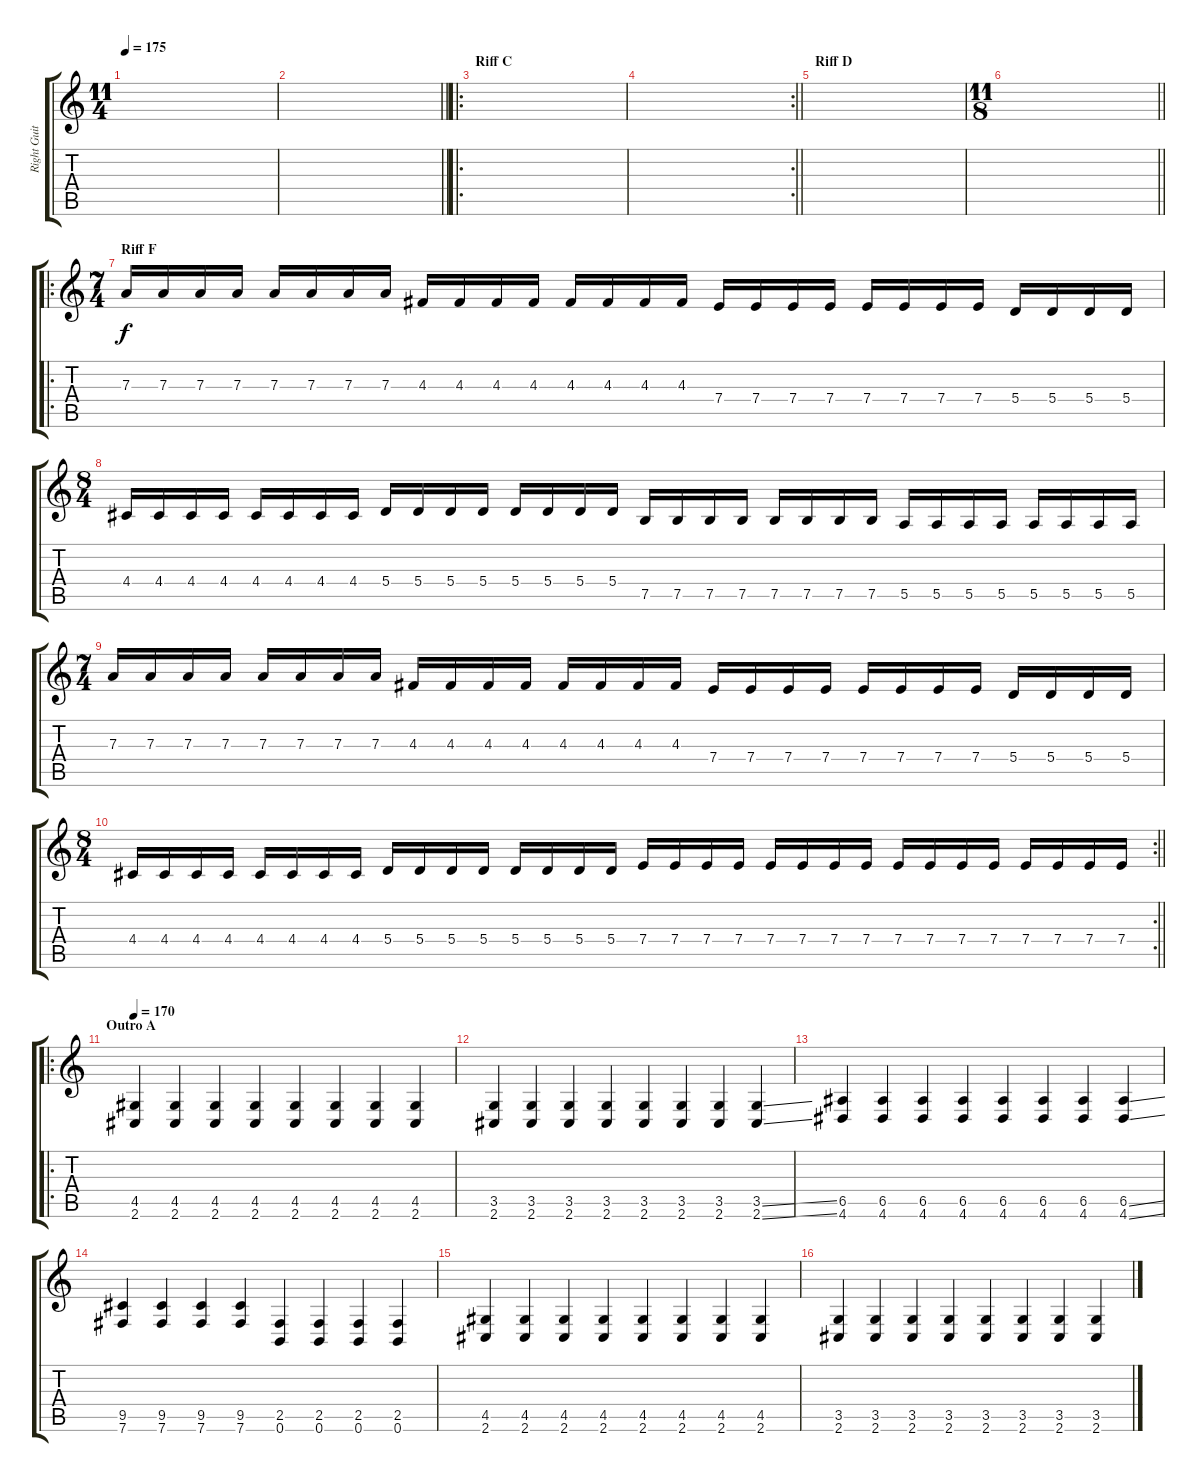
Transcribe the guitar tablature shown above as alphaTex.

\track ("Right Guitar" "Right Guit") {instrument distortionguitar}
\staff {score tabs}
\tuning (G3 Gb3 D3 A2 E2 B1) {hide}
\ts (11 4)
\tempo 175
\clef g2
\ks c
|
\barLineRight lightlight
|
\ro
\section ("" "Riff C")
|
\rc 2
\barLineRight lightlight
|
\section ("" "Riff D")
|
\ts (11 8)
\barLineRight lightlight
|
\ro
\ts (7 4)
\section ("" "Riff F")
7.3.16 7.3.16 7.3.16 7.3.16 7.3.16 7.3.16 7.3.16 7.3.16 4.3.16 4.3.16 4.3.16 4.3.16 4.3.16 4.3.16 4.3.16 4.3.16 7.4.16 7.4.16 7.4.16 7.4.16 7.4.16 7.4.16 7.4.16 7.4.16 5.4.16 5.4.16 5.4.16 5.4.16 |
\ts (8 4)
4.4.16 4.4.16 4.4.16 4.4.16 4.4.16 4.4.16 4.4.16 4.4.16 5.4.16 5.4.16 5.4.16 5.4.16 5.4.16 5.4.16 5.4.16 5.4.16 7.5.16 7.5.16 7.5.16 7.5.16 7.5.16 7.5.16 7.5.16 7.5.16 5.5.16 5.5.16 5.5.16 5.5.16 5.5.16 5.5.16 5.5.16 5.5.16 |
\ts (7 4)
7.3.16 7.3.16 7.3.16 7.3.16 7.3.16 7.3.16 7.3.16 7.3.16 4.3.16 4.3.16 4.3.16 4.3.16 4.3.16 4.3.16 4.3.16 4.3.16 7.4.16 7.4.16 7.4.16 7.4.16 7.4.16 7.4.16 7.4.16 7.4.16 5.4.16 5.4.16 5.4.16 5.4.16 |
\rc 2
\ts (8 4)
\barLineRight lightlight
4.4.16 4.4.16 4.4.16 4.4.16 4.4.16 4.4.16 4.4.16 4.4.16 5.4.16 5.4.16 5.4.16 5.4.16 5.4.16 5.4.16 5.4.16 5.4.16 7.4.16 7.4.16 7.4.16 7.4.16 7.4.16 7.4.16 7.4.16 7.4.16 7.4.16 7.4.16 7.4.16 7.4.16 7.4.16 7.4.16 7.4.16 7.4.16 |
\ro
\section ("" "Outro A")
\tempo 170
(4.5 2.6).4 (4.5 2.6).4 (4.5 2.6).4 (4.5 2.6).4 (4.5 2.6).4 (4.5 2.6).4 (4.5 2.6).4 (4.5 2.6).4 |
(3.5 2.6).4 (3.5 2.6).4 (3.5 2.6).4 (3.5 2.6).4 (3.5 2.6).4 (3.5 2.6).4 (3.5 2.6).4 (3.5{ss} 2.6{ss}).4 |
(6.5 4.6).4 (6.5 4.6).4 (6.5 4.6).4 (6.5 4.6).4 (6.5 4.6).4 (6.5 4.6).4 (6.5 4.6).4 (6.5{ss} 4.6{ss}).4 |
(9.5 7.6).4 (9.5 7.6).4 (9.5 7.6).4 (9.5 7.6).4 (2.5 0.6).4 (2.5 0.6).4 (2.5 0.6).4 (2.5 0.6).4 |
(4.5 2.6).4 (4.5 2.6).4 (4.5 2.6).4 (4.5 2.6).4 (4.5 2.6).4 (4.5 2.6).4 (4.5 2.6).4 (4.5 2.6).4 |
(3.5 2.6).4 (3.5 2.6).4 (3.5 2.6).4 (3.5 2.6).4 (3.5 2.6).4 (3.5 2.6).4 (3.5 2.6).4 (3.5{ss} 2.6).4
